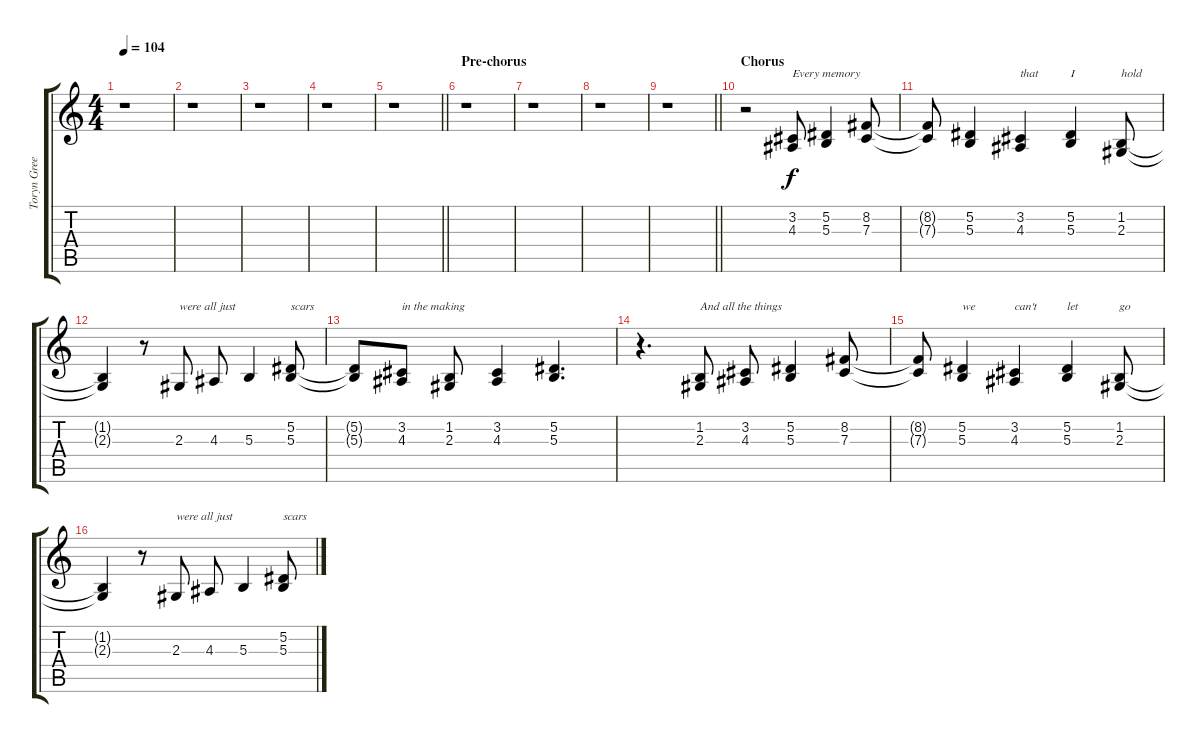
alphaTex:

\track ("Toryn Green (Vocals)" "Toryn Gree") {instrument violin}
\staff {score tabs}
\tuning (Eb4 Bb3 Gb3 Db3 Ab2 Db2) {hide}
\ts (4 4)
\tempo 104
\clef g2
\ks c
r.1{dy f} |
r.1 |
r.1 |
r.1 |
\barLineRight lightlight
r.1 |
\section ("" "Pre-chorus")
r.1 |
r.1 |
r.1 |
\barLineRight lightlight
r.1 |
\section ("" "Chorus")
r.2 (3.2 4.3).8{txt "Every memory"} (5.2 5.3).4 (8.2 7.3).8 |
(8.2{t} 7.3{t}).8 (5.2 5.3).4 (3.2 4.3).4{txt "that"} (5.2 5.3).4{txt "I"} (1.2 2.3).8{txt "hold"} |
(1.2{t} 2.3{t}).4 r.8 2.3.8{txt "were all just"} 4.3.8 5.3.4 (5.2 5.3).8{txt "scars"} |
(5.2{t} 5.3{t}).8 (3.2 4.3).8{txt "in the making"} (1.2 2.3).8 (3.2 4.3).4 (5.2 5.3).4{d} |
r.4{d} (1.2 2.3).8{txt "And all the things"} (3.2 4.3).8 (5.2 5.3).4 (8.2 7.3).8 |
(8.2{t} 7.3{t}).8 (5.2 5.3).4{txt "we"} (3.2 4.3).4{txt "can't"} (5.2 5.3).4{txt "let"} (1.2 2.3).8{txt "go"} |
(1.2{t} 2.3{t}).4 r.8 2.3.8{txt "were all just"} 4.3.8 5.3.4 (5.2 5.3).8{txt "scars"}
